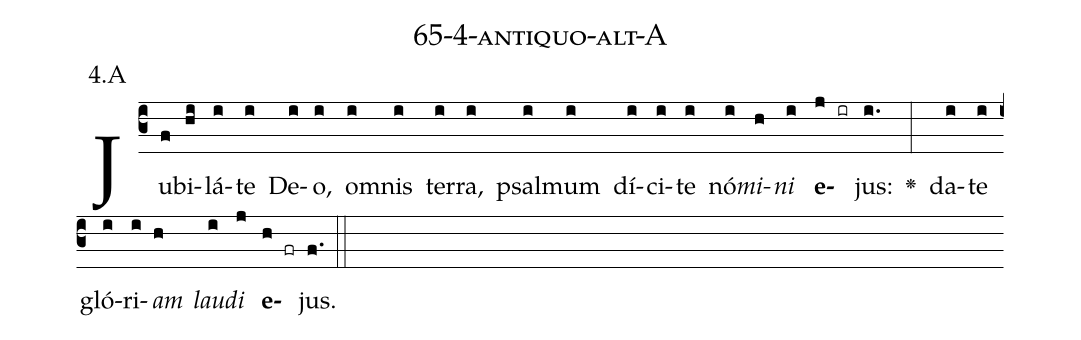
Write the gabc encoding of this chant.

name: 65-4-antiquo-alt-A;
annotation: 4.A;
%%
(c3)Ju(f)bi(hi)lá(i)te(i) De(i)o,(i) om(i)nis(i) ter(i)ra,(i) psal(i)mum(i) dí(i)ci(i)te(i) nó(i)<i>mi</i>(h)<i>ni</i>(i) <b>e</b>(j ir)jus:(i.) <v>\greheightstar</v>(:) da(i)te(i) gló(i)ri(i)<i>am</i>(h) <i>lau</i>(i)<i>di</i>(j) <b>e</b>(h fr)jus.(f.) (::)


%E(i) u(h) o(i) u(j) a(h) e.(f.) (::)
